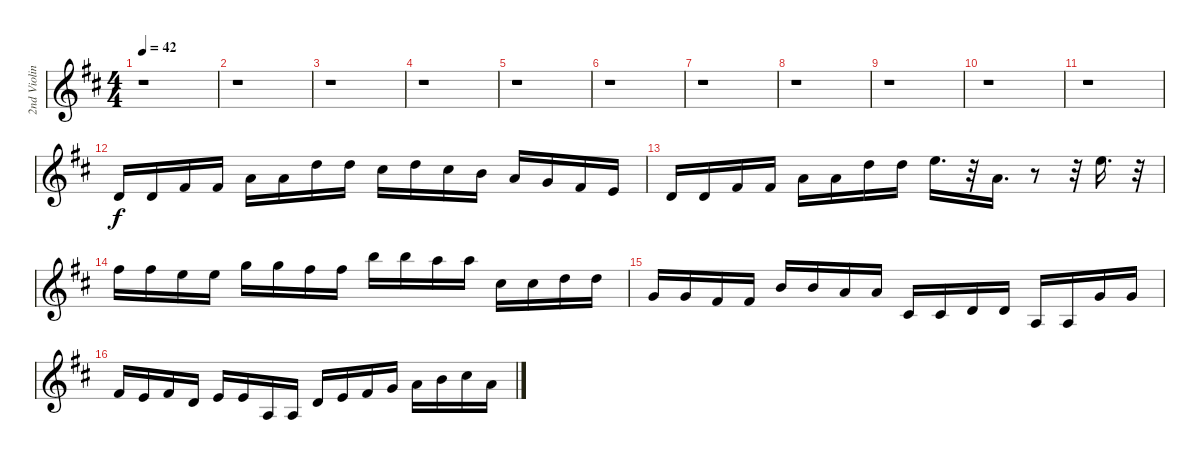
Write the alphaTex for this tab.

\track ("2nd Violin" "2nd Violin") {mute instrument stringensemble2}
\staff {score}
\tuning (E4 B3 G3 D3 A2 E2) {hide}
\ts (4 4)
\tempo 42
\clef g2
\ks d
r.1{dy mp} |
r.1 |
r.1 |
r.1 |
r.1 |
r.1 |
r.1 |
r.1 |
r.1 |
r.1 |
r.1 |
3.2.16{dy f} 3.2.16 2.1.16 2.1.16 5.1.16 5.1.16 10.1.16 10.1.16 9.1.16 10.1.16 9.1.16 7.1.16 5.1.16 3.1.16 2.1.16 0.1.16 |
3.2.16{volume 12} 3.2.16 2.1.16 2.1.16 5.1.16 5.1.16 10.1.16 10.1.16 12.1.16{d} r.32 10.2.16{d} r.8 r.32 12.1.16{d} r.32 |
14.1.16 14.1.16 12.1.16 12.1.16 15.1.16 15.1.16 14.1.16 14.1.16 19.1.16 19.1.16 17.1.16 17.1.16 18.3.16 18.3.16 19.3.16 19.3.16 |
17.4.16 17.4.16 16.4.16 16.4.16 16.3.16 16.3.16 14.3.16 14.3.16 11.4.16 11.4.16 12.4.16 12.4.16 12.5.16 12.5.16 12.3.16 12.3.16 |
11.3.16 9.3.16 11.3.16 12.4.16 0.1.16 0.1.16 2.3.16 2.3.16 3.2.16 0.1.16 2.1.16 3.1.16 5.1.16 7.1.16 9.1.16 10.2.16
